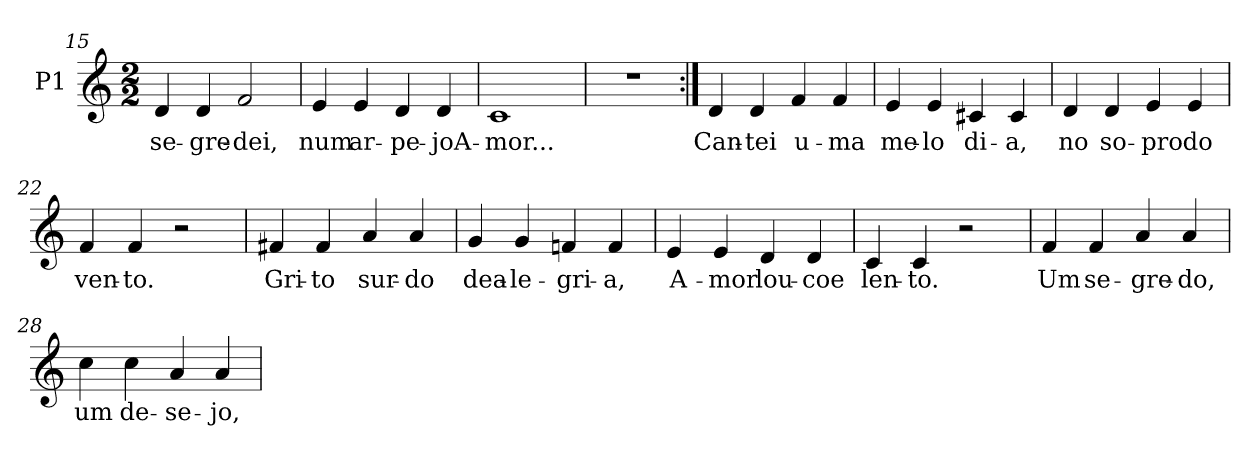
**kern	**text
*part1	*part1
*staff1	*staff1
*I"P1	*
*clefG2	*
*k[]	*
*C:	*
*M2/2	*
=15	=15
!	!LO:LY:b:color=#000000
4di/	se-
!	!LO:LY:b:color=#000000
4di/	-gre-
!	!LO:LY:b:color=#000000
2fi/	-dei,
=16	=16
!	!LO:LY:b:color=#000000
4ei/	num
!	!LO:LY:b:color=#000000
4ei/	ar-
!	!LO:LY:b:color=#000000
4di/	-pe-
!	!LO:LY:b:color=#000000
4di/	-joA-
=17	=17
!	!LO:LY:b:color=#000000
1ci	-mor...
=18	=18
1r	.
!!LO:LB:g=z
=19:|!	=19:|!
!	!LO:LY:b:color=#000000
4di/	Can-
!	!LO:LY:b:color=#000000
4di/	-tei
!	!LO:LY:b:color=#000000
4fi/	u-
!	!LO:LY:b:color=#000000
4fi/	-ma
=20	=20
!	!LO:LY:b:color=#000000
4ei/	me-
!	!LO:LY:b:color=#000000
4ei/	-lo
!	!LO:LY:b:color=#000000
4c#Xi/	di-
!	!LO:LY:b:color=#000000
4c#i/	-a,
=21	=21
!	!LO:LY:b:color=#000000
4di/	no
!	!LO:LY:b:color=#000000
4di/	so-
!	!LO:LY:b:color=#000000
4ei/	-pro
!	!LO:LY:b:color=#000000
4ei/	do
=22	=22
!	!LO:LY:b:color=#000000
4fi/	ven-
!	!LO:LY:b:color=#000000
4fi/	-to.
2r	.
!!LO:LB:g=z
=23	=23
!	!LO:LY:b:color=#000000
4f#Xi/	Gri-
!	!LO:LY:b:color=#000000
4f#i/	-to
!	!LO:LY:b:color=#000000
4ai/	sur-
!	!LO:LY:b:color=#000000
4ai/	-do
=24	=24
!	!LO:LY:b:color=#000000
4gi/	dea-
!	!LO:LY:b:color=#000000
4gi/	-le-
!	!LO:LY:b:color=#000000
4fni/	-gri-
!	!LO:LY:b:color=#000000
4fi/	-a,
=25	=25
!	!LO:LY:b:color=#000000
4ei/	A-
!	!LO:LY:b:color=#000000
4ei/	-mor
!	!LO:LY:b:color=#000000
4di/	lou-
!	!LO:LY:b:color=#000000
4di/	-coe
=26	=26
!	!LO:LY:b:color=#000000
4ci/	len-
!	!LO:LY:b:color=#000000
4ci/	-to.
2r	.
!!LO:LB:g=z
=27	=27
!	!LO:LY:b:color=#000000
4fi/	Um
!	!LO:LY:b:color=#000000
4fi/	se-
!	!LO:LY:b:color=#000000
4ai/	-gre-
!	!LO:LY:b:color=#000000
4ai/	-do,
=28	=28
!	!LO:LY:b:color=#000000
4cci\	um
!	!LO:LY:b:color=#000000
4cci\	de-
!	!LO:LY:b:color=#000000
4ai/	-se-
!	!LO:LY:b:color=#000000
4ai/	-jo,
=	=
*-	*-
